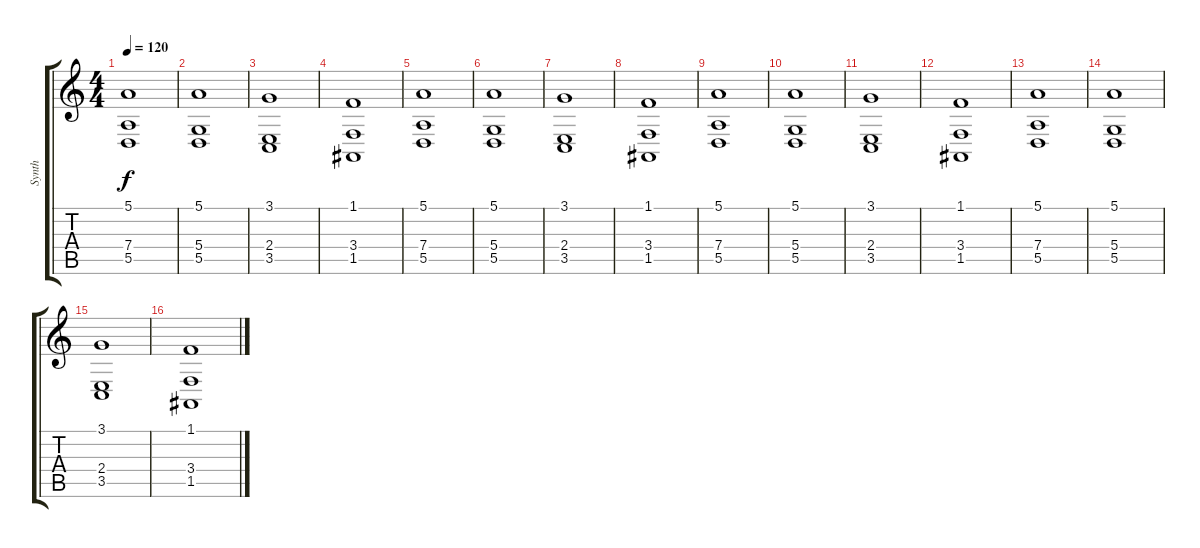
\track ("Synth" "Synth") {instrument synthstrings2}
\staff {score tabs}
\tuning (E4 B3 G3 D3 A2 E2) {hide}
\ts (4 4)
\tempo 120
\clef g2
\ks c
(5.1 7.4 5.5).1{dy f volume 12 instrument synthstrings2} |
(5.1 5.4 5.5).1 |
(3.1 2.4 3.5).1 |
(1.1 3.4 1.5).1 |
(5.1 7.4 5.5).1{volume 12 instrument synthstrings2} |
(5.1 5.4 5.5).1 |
(3.1 2.4 3.5).1 |
(1.1 3.4 1.5).1 |
(5.1 7.4 5.5).1{volume 12 instrument synthstrings2} |
(5.1 5.4 5.5).1 |
(3.1 2.4 3.5).1 |
(1.1 3.4 1.5).1 |
(5.1 7.4 5.5).1 |
(5.1 5.4 5.5).1 |
(3.1 2.4 3.5).1 |
(1.1 3.4 1.5).1
